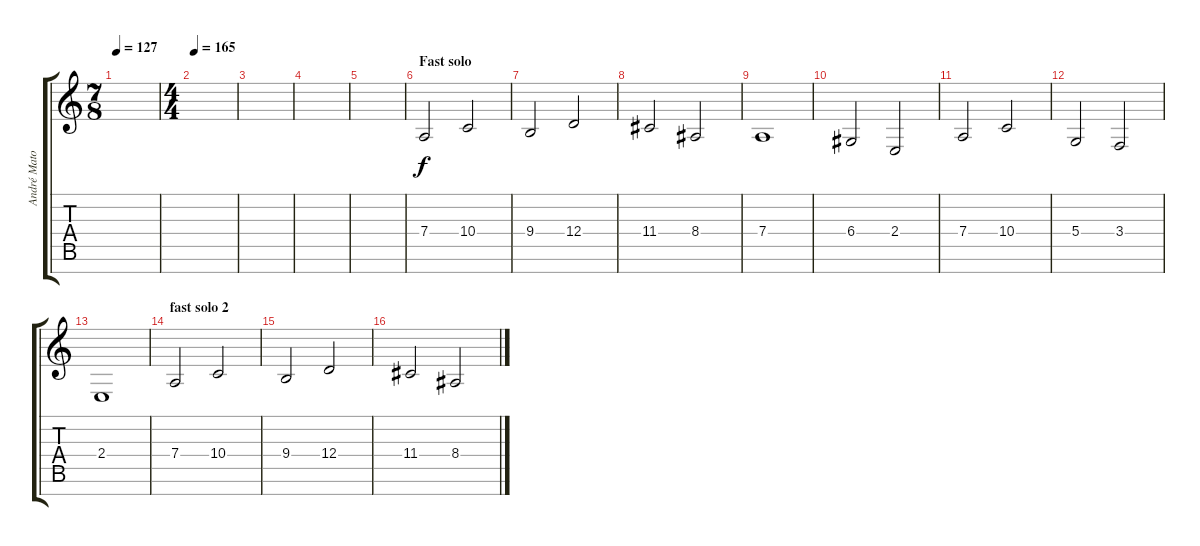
\track ("André Matos - Eletric Grand Piano" "André Mato") {instrument electricgrandpiano}
\staff {score tabs}
\tuning (E4 B3 G3 D3 A2 E2 B1) {hide}
\ts (7 8)
\tempo 127
\clef g2
\ks c
|
\ts (4 4)
\tempo 165
|
|
|
|
\section ("" "Fast solo")
7.4.2 10.4.2 |
9.4.2 12.4.2 |
11.4.2 8.4.2 |
7.4.1 |
6.4.2 2.4.2 |
7.4.2 10.4.2 |
5.4.2 3.4.2 |
2.4.1 |
\section ("" "fast solo 2")
7.4.2 10.4.2 |
9.4.2 12.4.2 |
11.4.2 8.4.2
